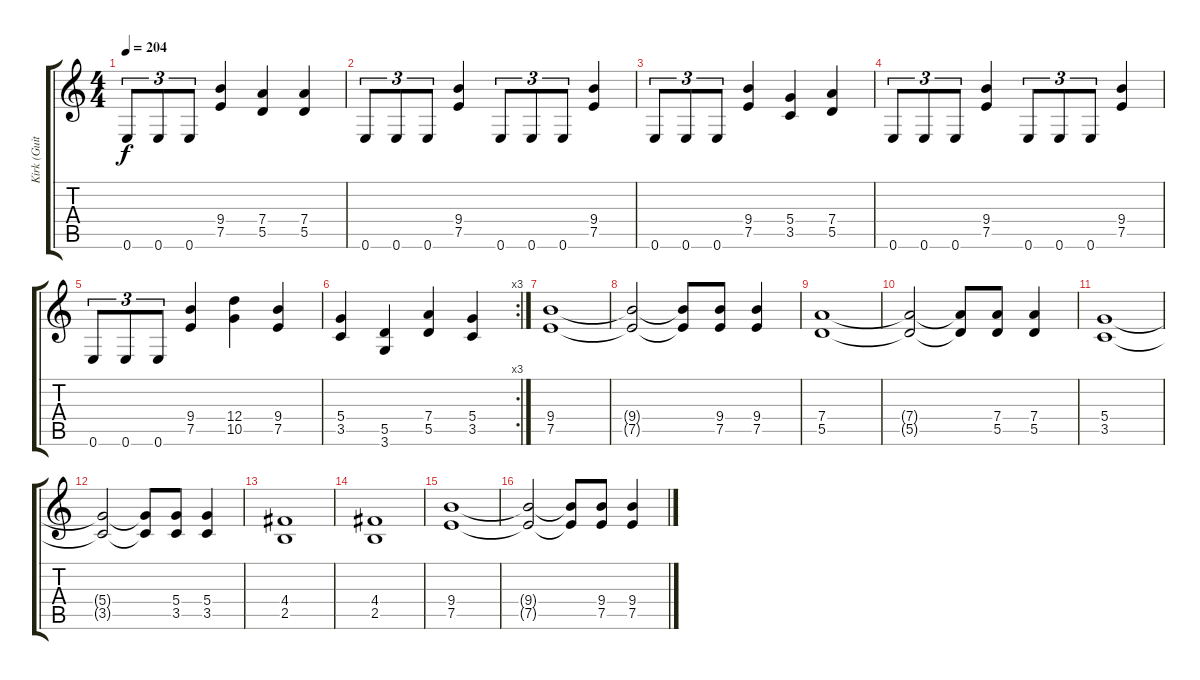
\track ("Kirk (Guitar 2)" "Kirk (Guit") {instrument distortionguitar}
\staff {score tabs}
\tuning (E4 B3 G3 D3 A2 E2) {hide}
\ts (4 4)
\tempo 204
\clef g2
\ks c
0.6.8{tu (3 2) dy f} 0.6.8{tu (3 2)} 0.6.8{tu (3 2)} (9.4 7.5).4 (7.4 5.5).4 (7.4 5.5).4 |
0.6.8{tu (3 2)} 0.6.8{tu (3 2)} 0.6.8{tu (3 2)} (9.4 7.5).4 0.6.8{tu (3 2)} 0.6.8{tu (3 2)} 0.6.8{tu (3 2)} (9.4 7.5).4 |
0.6.8{tu (3 2)} 0.6.8{tu (3 2)} 0.6.8{tu (3 2)} (9.4 7.5).4 (5.4 3.5).4 (7.4 5.5).4 |
0.6.8{tu (3 2)} 0.6.8{tu (3 2)} 0.6.8{tu (3 2)} (9.4 7.5).4 0.6.8{tu (3 2)} 0.6.8{tu (3 2)} 0.6.8{tu (3 2)} (9.4 7.5).4 |
0.6.8{tu (3 2)} 0.6.8{tu (3 2)} 0.6.8{tu (3 2)} (9.4 7.5).4 (12.4 10.5).4 (9.4 7.5).4 |
\rc 3
(5.4 3.5).4 (5.5 3.6).4 (7.4 5.5).4 (5.4 3.5).4 |
(9.4 7.5).1 |
(9.4{t} 7.5{t}).2 (9.4{t} 7.5{t}).8 (9.4 7.5).8 (9.4 7.5).4 |
(7.4 5.5).1 |
(7.4{t} 5.5{t}).2 (7.4{t} 5.5{t}).8 (7.4 5.5).8 (7.4 5.5).4 |
(5.4 3.5).1 |
(5.4{t} 3.5{t}).2 (5.4{t} 3.5{t}).8 (5.4 3.5).8 (5.4 3.5).4 |
(4.4 2.5).1 |
(4.4 2.5).1 |
(9.4 7.5).1 |
(9.4{t} 7.5{t}).2 (9.4{t} 7.5{t}).8 (9.4 7.5).8 (9.4 7.5).4
